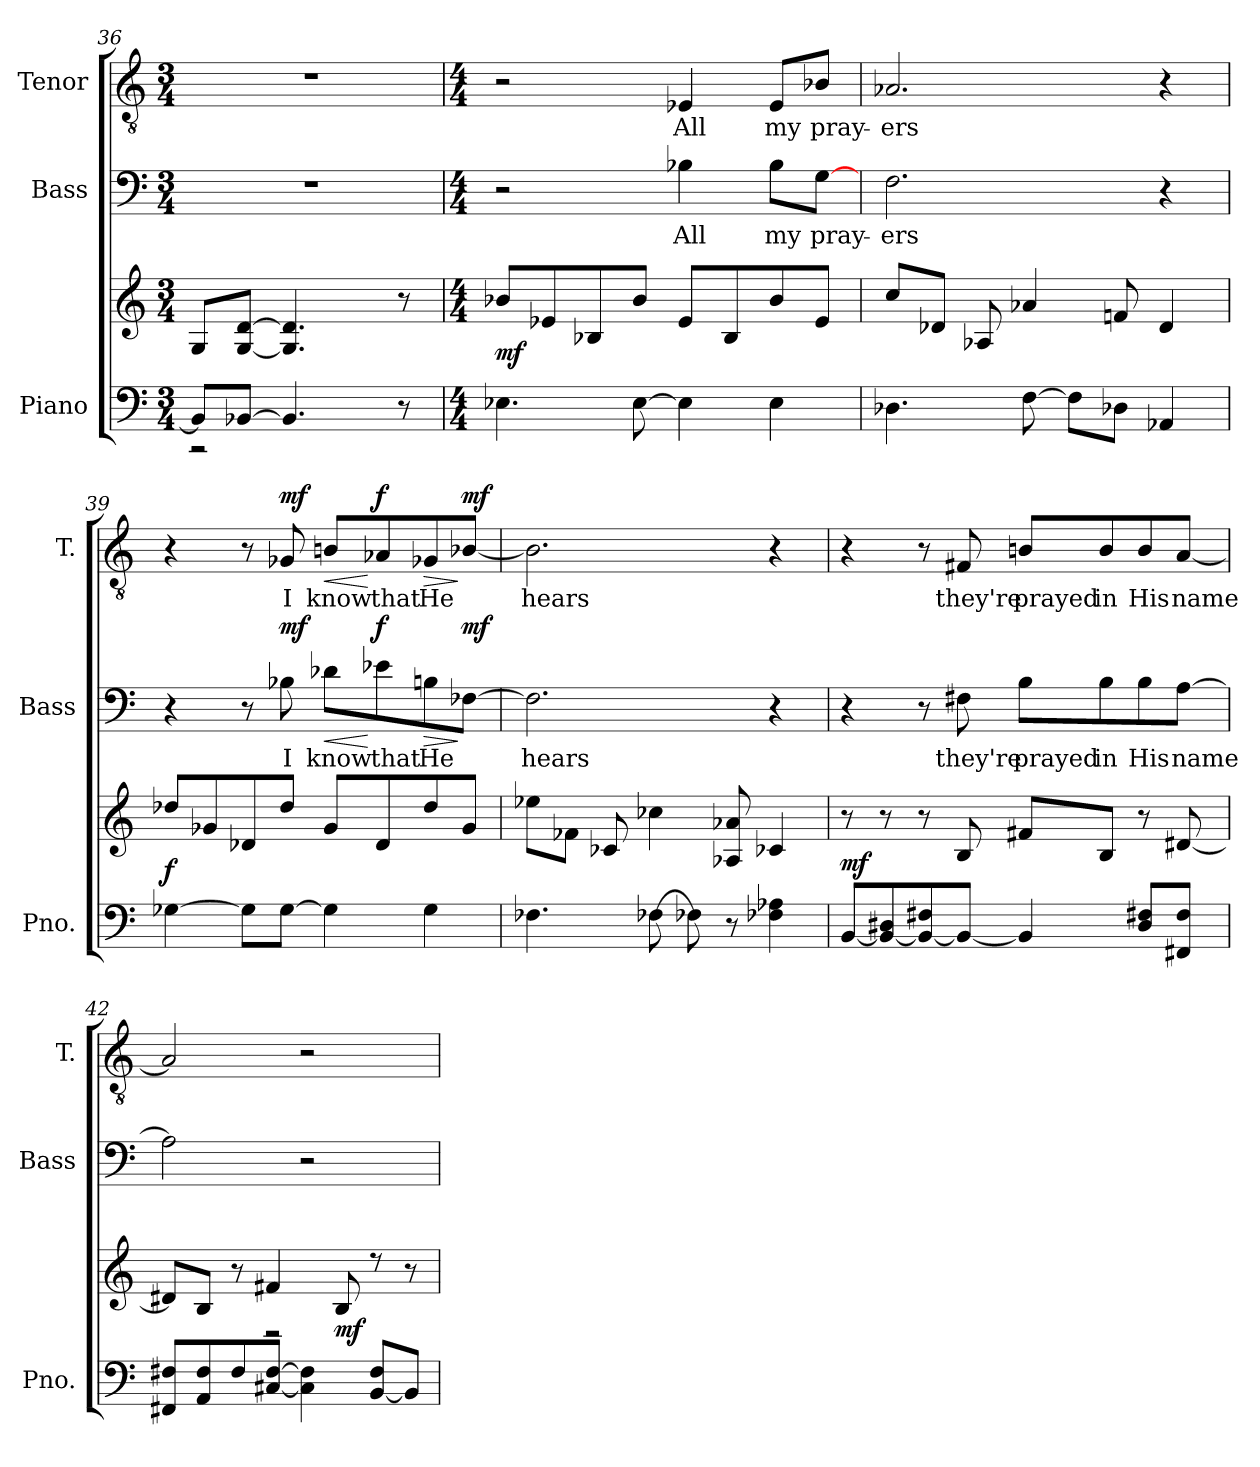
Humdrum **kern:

**kern	**kern	**dynam	**kern	**text	**dynam	**kern	**text	**dynam
*part3	*part3	*part3	*part2	*part2	*part2	*part1	*part1	*part1
*staff4	*staff3	*staff3/4	*staff2	*staff2	*staff2	*staff1	*staff1	*staff1
*I"Piano	*	*	*I"Bass	*	*	*I"Tenor	*	*
*I'Pno.	*	*	*I'Bass	*	*	*I'T.	*	*
!!LO:PB:g=z
*clefF4	*clefG2	*	*clefF4	*	*	*clefGv2	*	*
*	*	*	*	*	*	*ITrd7c12	*	*
*k[]	*k[]	*	*k[]	*	*	*k[]	*	*
*C:	*C:	*	*C:	*	*	*C:	*	*
*M3/4	*M3/4	*	*M3/4	*	*	*M3/4	*	*
=36	=36	=36	=36	=36	=36	=36	=36	=36
*^	*	*	*	*	*	*	*	*
!	!	!	!	!LO:N:vis=1	!	!	!LO:N:vis=1	!	!
8BB-i/L]	2r	8Gi/L	.	2.r	.	.	2.r	.	.
[8BB-Xi/J	.	[8Gi/ [8diJ	.	.	.	.	.	.	.
4.BB-i/]	.	4.Gi/] 4.di]	.	.	.	.	.	.	.
.	8ryy	.	.	.	.	.	.	.	.
8r	8ryy	8r	.	.	.	.	.	.	.
*v	*v	*	*	*	*	*	*	*	*
=37	=37	=37	=37	=37	=37	=37	=37	=37
*M4/4	*M4/4	*	*M4/4	*	*	*M4/4	*	*
4.E-Xi\	8b-Xi/L	mf	2r	.	.	2r	.	.
.	8e-Xi/	.	.	.	.	.	.	.
.	8B-Xi/	.	.	.	.	.	.	.
[8E-i\	8b-i/J	.	.	.	.	.	.	.
!	!	!	!	!LO:LY:b:color=#000000	!	!	!	!
!	!	!	!	!	!	!	!LO:LY:b:color=#000000	!
4E-i\]	8e-i/L	.	4B-Xi\	All	.	4EE-Xi/	All	.
.	8B-i/	.	.	.	.	.	.	.
!	!	!	!	!LO:LY:b:color=#000000	!	!	!	!
!	!	!	!	!	!	!	!LO:LY:b:color=#000000	!
4E-i\	8b-i/	.	8B-i\L	my	.	8EE-i/L	my	.
!	!	!	!	!LO:LY:b:color=#000000	!	!	!	!
!	!	!	!	!	!	!	!LO:LY:b:color=#000000	!
.	8e-i/J	.	[8Gi\J	pray-	.	8BB-Xi/J	pray-	.
=38	=38	=38	=38	=38	=38	=38	=38	=38
!	!	!	!	!LO:LY:b:color=#000000	!	!	!	!
!	!	!	!	!	!	!	!LO:LY:b:color=#000000	!
4.D-Xi\	8cci/L	.	2.Fi\	-ers	.	2.AA-Xi/	-ers	.
.	8d-Xi/J	.	.	.	.	.	.	.
.	8A-Xi/	.	.	.	.	.	.	.
[8Fi\	4a-Xi/	.	.	.	.	.	.	.
8Fi\L]	.	.	.	.	.	.	.	.
8D-Xi\J	8fni/	.	.	.	.	.	.	.
4AA-Xi/	4d-i/	.	4r	.	.	4r	.	.
!!LO:LB:g=z
=39	=39	=39	=39	=39	=39	=39	=39	=39
[4G-Xi\	8dd-Xi/L	f	4r	.	.	4r	.	.
.	8g-Xi/	.	.	.	.	.	.	.
8G-i\L]	8d-Xi/	.	8r	.	.	8r	.	.
!	!	!	!	!LO:LY:b:color=#000000	!	!	!	!
!	!	!	!	!	!	!	!LO:LY:b:color=#000000	!
[8G-i\J	8dd-i/J	.	8B-Xi\	I	mf	8GG-Xi/	I	mf
!	!	!	!	!LO:LY:b:color=#000000	!LO:HP:b	!	!	!
!	!	!	!	!	!	!	!LO:LY:b:color=#000000	!LO:HP:b
4G-i\]	8g-i/L	.	8d-Xi\L	know	<	8BBni/L	know	<
!	!	!	!	!LO:LY:b:color=#000000	!	!	!	!
!	!	!	!	!	!	!	!LO:LY:b:color=#000000	!
.	8d-i/	.	8e-Xi\	that	[ f	8AA-Xi/	that	[ f
!	!	!	!	!LO:LY:b:color=#000000	!LO:HP:b	!	!	!
!	!	!	!	!	!	!	!LO:LY:b:color=#000000	!LO:HP:b
4G-i\	8dd-i/	.	8Bni\	He	>	8GG-Xi/	He	>
.	8g-i/J	.	[8F-Xi\J	.	] mf	[8BB-Xi/J	.	] mf
=40	=40	=40	=40	=40	=40	=40	=40	=40
!	!	!	!	!LO:LY:b:color=#000000	!	!	!	!
!	!	!	!	!	!	!	!LO:LY:b:color=#000000	!
4.F-Xi\	8ee-Xi\L	.	2.F-i\]	hears	.	2.BB-i\]	hears	.
.	8f-Xi\J	.	.	.	.	.	.	.
.	8c-Xi/	.	.	.	.	.	.	.
[8F-Xi\	4cc-Xi\	.	.	.	.	.	.	.
8F-Xi\]	.	.	.	.	.	.	.	.
8r	8A-Xi/ 8a-Xi	.	.	.	.	.	.	.
4F-Xi\ 4A-Xi	4c-Xi/	.	4r	.	.	4r	.	.
=41	=41	=41	=41	=41	=41	=41	=41	=41
[8BBi/L	8r	mf	4r	.	.	4r	.	.
8BBi/_ 8D#Xi	8r	.	.	.	.	.	.	.
8BBi/_ 8F#Xi	8r	.	8r	.	.	8r	.	.
!	!	!	!	!LO:LY:b:color=#000000	!	!	!	!
!	!	!	!	!	!	!	!LO:LY:b:color=#000000	!
8BBi/J_	8Bi/	.	8F#Xi\	they're	.	8FF#Xi/	they're	.
!	!	!	!	!LO:LY:b:color=#000000	!	!	!	!
!	!	!	!	!	!	!	!LO:LY:b:color=#000000	!
4BBi/]	8f#Xi/L	.	8Bi\L	prayed	.	8BBni/L	prayed	.
!	!	!	!	!LO:LY:b:color=#000000	!	!	!	!
!	!	!	!	!	!	!	!LO:LY:b:color=#000000	!
.	8Bi/J	.	8Bi\	in	.	8BBi/	in	.
!	!	!	!	!LO:LY:b:color=#000000	!	!	!	!
!	!	!	!	!	!	!	!LO:LY:b:color=#000000	!
8D#i/ 8F#XiL	8r	.	8Bi\	His	.	8BBi/	His	.
!	!	!	!	!LO:LY:b:color=#000000	!	!	!	!
!	!	!	!	!	!	!	!LO:LY:b:color=#000000	!
8FF#Xi/ 8F#iJ	[8d#Xi/	.	[8Ai\J	name	.	[8AAi/J	name	.
!!LO:PB:g=z
=42	=42	=42	=42	=42	=42	=42	=42	=42
*	*^	*	*	*	*	*	*	*
8FF#Xi/ 8F#XiL	8d#Xi/L]	4.ryy	.	2Ai\]	.	.	2AAi/]	.	.
8AAi/ 8F#i	8Bi/J	.	.	.	.	.	.	.	.
8F#i/	8r	.	.	.	.	.	.	.	.
[8C#Xi/ [8F#iJ	4f#Xi/	2r	.	.	.	.	.	.	.
4C#i\] 4F#i]	.	.	.	2r	.	.	2r	.	.
.	8Bi/	.	mf	.	.	.	.	.	.
[8BBi/ 8F#iL	8r	.	.	.	.	.	.	.	.
8BBi/J]	8r	8ryy	.	.	.	.	.	.	.
*	*v	*v	*	*	*	*	*	*	*
=	=	=	=	=	=	=	=	=
*-	*-	*-	*-	*-	*-	*-	*-	*-
